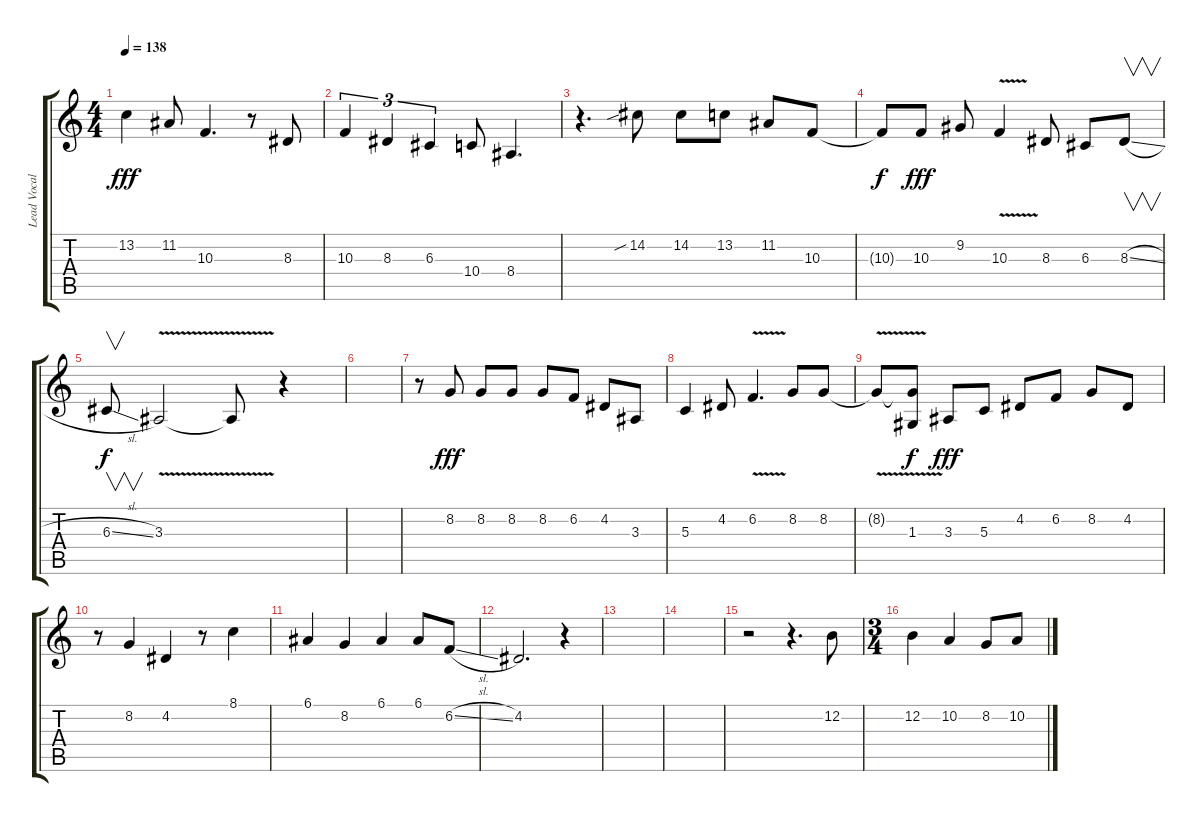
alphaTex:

\track ("Lead Vocals" "Lead Vocal") {instrument trumpet}
\staff {score tabs}
\tuning (E4 B3 G3 D3 A2 E2) {hide}
\ts (4 4)
\tempo 138
\clef g2
\ks c
13.2.4{dy fff} 11.2.8 10.3.4{d} r.8 8.3.8 |
10.3.4{tu (3 2)} 8.3.4{tu (3 2)} 6.3.4{tu (3 2)} 10.4.8 8.4.4{d} |
r.4{d} 14.2{sib}.8 14.2.8 13.2.8 11.2.8 10.3.8 |
10.3{t}.8{dy f} 10.3.8{dy fff} 9.2.8 10.3{v}.4 8.3.8 6.3.8 8.3{sl}.8{v} |
6.3{sl}.8{v dy f} 3.3{v}.2 3.3{t}.8 r.4 |
|
r.8 8.2.8{dy fff} 8.2.8 8.2.8 8.2.8 6.2.8 4.2.8 3.3.8 |
5.3.4 4.2.8 6.2{v}.4{d} 8.2.8 8.2.8 |
8.2{v t}.8 (8.2{t} 1.3).8{dy f} 3.3.8{dy fff} 5.3.8 4.2.8 6.2.8 8.2.8 4.2.8 |
r.8 8.2.4 4.2.4 r.8 8.1.4 |
6.1.4 8.2.4 6.1.4 6.1.8 6.2{sl}.8 |
4.2.2{d} r.4 |
|
|
r.2 r.4{d} 12.2.8 |
\ts (3 4)
12.2.4 10.2.4 8.2.8 10.2.8
